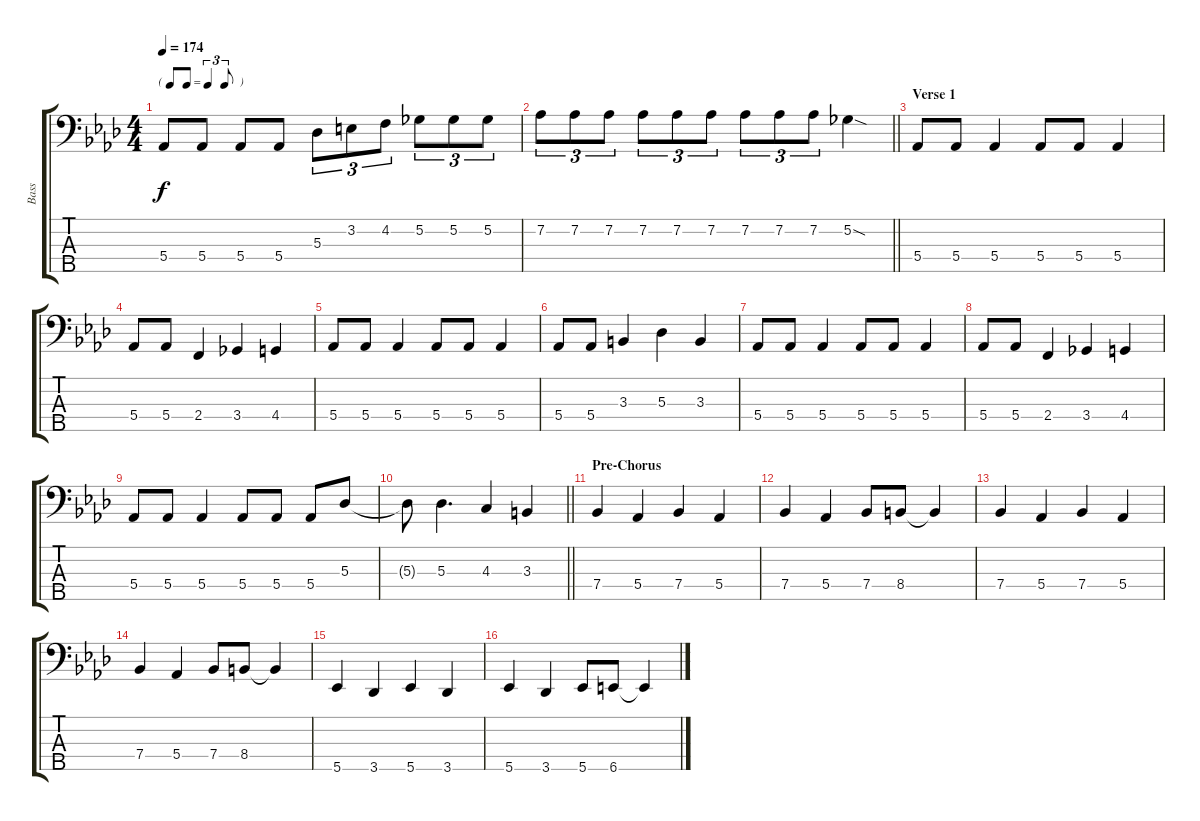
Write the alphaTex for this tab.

\track ("Bass" "Bass") {instrument electricbassfinger}
\staff {score tabs}
\tuning (Gb2 Db2 Ab1 Eb1 Bb0) {hide}
\ts (4 4)
\tf triplet8th
\tempo 174
\clef f4
\ks ab
5.4.8{dy f} 5.4.8 5.4.8 5.4.8 5.3.8{tu (3 2)} 3.2.8{tu (3 2)} 4.2.8{tu (3 2)} 5.2.8{tu (3 2)} 5.2.8{tu (3 2)} 5.2.8{tu (3 2)} |
\barLineRight lightlight
7.2.8{tu (3 2)} 7.2.8{tu (3 2)} 7.2.8{tu (3 2)} 7.2.8{tu (3 2)} 7.2.8{tu (3 2)} 7.2.8{tu (3 2)} 7.2.8{tu (3 2)} 7.2.8{tu (3 2)} 7.2.8{tu (3 2)} 5.2{sod}.4 |
\section ("" "Verse 1")
5.4.8 5.4.8 5.4.4 5.4.8 5.4.8 5.4.4 |
5.4.8 5.4.8 2.4.4 3.4.4 4.4.4 |
5.4.8 5.4.8 5.4.4 5.4.8 5.4.8 5.4.4 |
5.4.8 5.4.8 3.3.4 5.3.4 3.3.4 |
5.4.8 5.4.8 5.4.4 5.4.8 5.4.8 5.4.4 |
5.4.8 5.4.8 2.4.4 3.4.4 4.4.4 |
5.4.8 5.4.8 5.4.4 5.4.8 5.4.8 5.4.8 5.3.8 |
\barLineRight lightlight
5.3{t}.8 5.3.4{d} 4.3.4 3.3.4 |
\section ("" "Pre-Chorus")
7.4.4 5.4.4 7.4.4 5.4.4 |
7.4.4 5.4.4 7.4.8 8.4.8 8.4{t}.4 |
7.4.4 5.4.4 7.4.4 5.4.4 |
7.4.4 5.4.4 7.4.8 8.4.8 8.4{t}.4 |
5.5.4 3.5.4 5.5.4 3.5.4 |
5.5.4 3.5.4 5.5.8 6.5.8 6.5{t}.4
